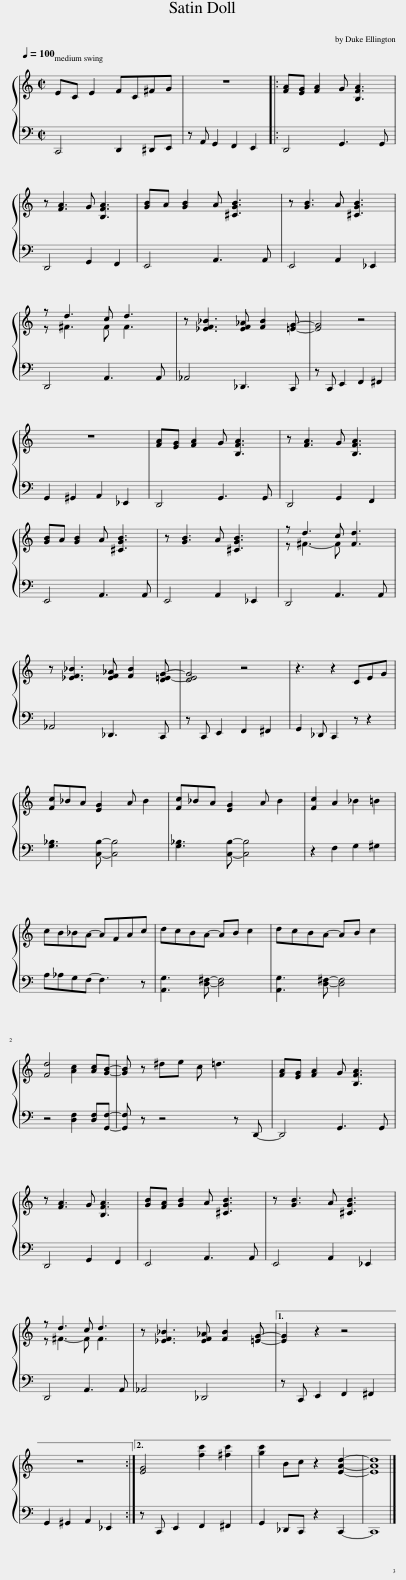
X:1
%%score { ( 1 3 ) | 2 }
L:1/8
Q:1/4=100
M:4/4
I:linebreak $
K:C
V:1 treble
V:3 treble
V:2 bass
V:1
 EC E2 FC^FG | z8 |: [FA][EG] [FA]2 G [B,FA]3 |$ z [FA]3 G [B,FA]3 | [GB]A [GB]2 A [^CGB]3 | %5
 z [GB]3 A [^CGB]3 |$ z d3 c d3 | z [_EF_B]3 [EF_A] [FB]2 [=EG]- | [EG]4 z4 |$ z8 | %10
 [FA][EG] [FA]2 G [B,FA]3 | z [FA]3 G [B,FA]3 |$ [GB]A [GB]2 A [^CGB]3 | z [GB]3 A [^CGB]3 | z d3 c [^Fd]3 |$ %15
 z [_EF_B]3 [EF_A] [FB]2 [D=E-G-] | [DEG]4 z4 | z3 z2 CEG |$ [Fc]_BA [EG]2 A B2 | [Fc]_BA [EG]2 A B2 | %20
 [Fc]2 A2 _B2 =B2 |$ cB_BA- AFAc | dcBA- AB c2 | dcBA- AB c2 |$ [Fd]4 [Ac]2 [Ac][GB]- | %25
 [GB] z ^de c =d3 | [FA][EG] [FA]2 G [B,FA]3 |$ z [FA]3 G [B,FA]3 | [GB][FA] [GB]2 A [^CGB]3 | z [GB]3 A [^CGB]3 |$ %30
 z d3 c d3 | z [_EF_B]3 [EF_A] [FB]2 [=EG]- |1 [EG]2 z2 z4 |$ z8 :|2 [EG]4 [fc']2 [^fc']2 | %35
 [gc']2 Bc z2 [EAd]2- | [EAd]8 |] %37
V:2
 C,,4 D,,2 ^D,,E,, | z A,, G,,2 F,,2 E,,2 |: D,,4 G,,3 G,, |$ D,,4 G,,2 F,,2 | E,,4 A,,3 A,, | %5
 E,,4 A,,2 _E,,2 |$ D,,4 A,,3 A,, | _A,,4 _D,,3 C,, | z C,, E,,2 F,,2 ^F,,2 |$ G,,2 ^G,,2 A,,2 _E,,2 | %10
 D,,4 G,,3 G,, | D,,4 G,,2 F,,2 |$ E,,4 A,,3 A,, | E,,4 A,,2 _E,,2 | D,,4 A,,3 A,, |$ %15
 _A,,4 _D,,3 C,, | z C,, E,,2 F,,2 ^F,,2 | G,,2 _D,, C,,2 z z2 |$ [G,_B,]3 [C,B,]- [C,B,]4 | [G,_B,]3 [C,B,]- [C,B,]4 | %20
 z2 F,2 G,2 ^G,2 |$ A,_A,G,F,- F,3 z | [A,,G,]3 [D,^F,]- [D,F,]4 | [A,,G,]3 [D,^F,]- [D,F,]4 |$ z4 [D,F,]2 [D,F,][G,,F,]- | %25
 [G,,F,] z z4 z D,,- | D,,4 G,,3 G,, |$ D,,4 G,,2 F,,2 | E,,4 A,,3 A,, | E,,4 A,,2 _E,,2 |$ %30
 D,,4 A,,3 A,, | _A,,4 _D,,4 |1 z C,, E,,2 F,,2 ^F,,2 |$ G,,2 ^G,,2 A,,2 _E,,2 :|2 z C,, E,,2 F,,2 ^F,,2 | %35
 G,,2 _D,,C,, z2 C,,2- | C,,8 |] %37
V:3
 x8 | x8 |: x8 |$ x8 | x8 | %5
 x8 |$ z ^F3 F F3 | x8 | x8 |$ x8 | %10
 x8 | x8 |$ x8 | x8 | z ^F3- F x3 |$ %15
 x8 | x8 | x8 |$ x8 | x8 | %20
 x8 |$ x8 | x8 | x8 |$ x8 | %25
 x8 | x8 |$ x8 | x8 | x8 |$ %30
 z ^F3- F F3 | x8 |1 x8 |$ x8 :|2 x8 | %35
 x8 | x8 |] %37
